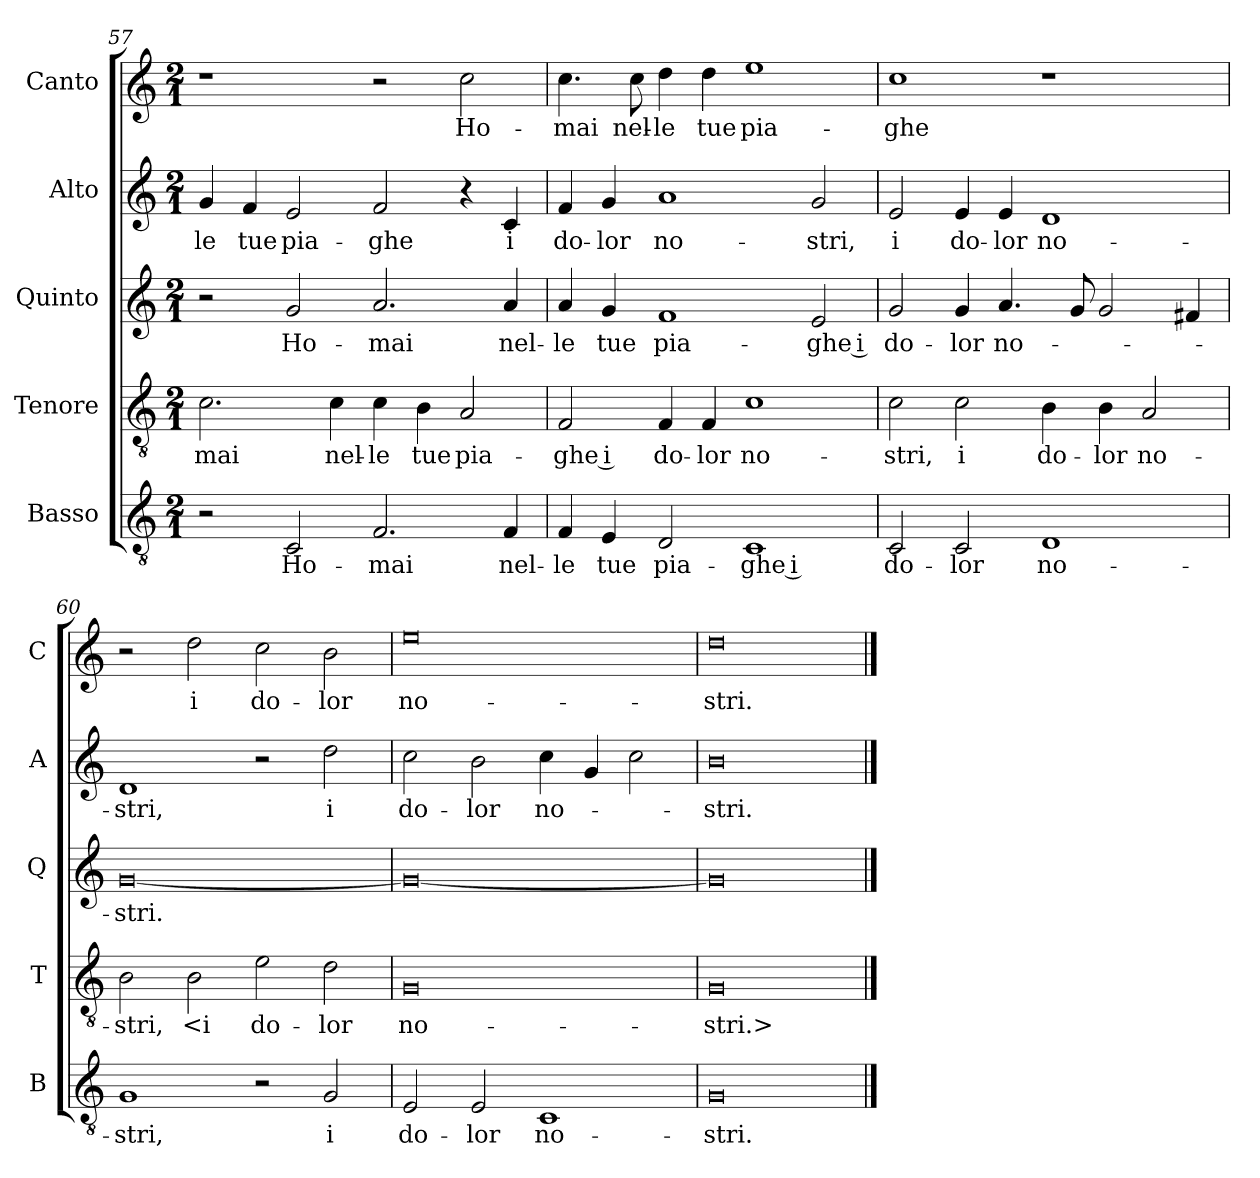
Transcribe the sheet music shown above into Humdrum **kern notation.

**kern	**text	**kern	**text	**kern	**text	**kern	**text	**kern	**text
*part5	*part5	*part4	*part4	*part3	*part3	*part2	*part2	*part1	*part1
*staff5	*staff5	*staff4	*staff4	*staff3	*staff3	*staff2	*staff2	*staff1	*staff1
*I"Basso	*	*I"Tenore	*	*I"Quinto	*	*I"Alto	*	*I"Canto	*
*I'B	*	*I'T	*	*I'Q	*	*I'A	*	*I'C	*
*clefGv2	*	*clefGv2	*	*clefG2	*	*clefG2	*	*clefG2	*
*k[]	*	*k[]	*	*k[]	*	*k[]	*	*k[]	*
*M2/1	*	*M2/1	*	*M2/1	*	*M2/1	*	*M2/1	*
=57	=57	=57	=57	=57	=57	=57	=57	=57	=57
2r	.	2.c	-mai	2r	.	4g	-le	1r	.
.	.	.	.	.	.	4f	tue	.	.
2C	Ho-	.	.	2g	Ho-	2e	pia-	.	.
.	.	4c	nel-	.	.	.	.	.	.
2.F	-mai	4c	-le	2.a	-mai	2f	-ghe	2r	.
.	.	4B	tue	.	.	.	.	.	.
.	.	2A	pia-	.	.	4r	.	2cc	Ho-
4F	nel-	.	.	4a	nel-	4c	i	.	.
=58	=58	=58	=58	=58	=58	=58	=58	=58	=58
4F	-le	2F	-ghe i	4a	-le	4f	do-	4.cc	-mai
4E	tue	.	.	4g	tue	4g	-lor	.	.
.	.	.	.	.	.	.	.	8cc	nel-
2D	pia-	4F	do-	1f	pia-	1a	no-	4dd	-le
.	.	4F	-lor	.	.	.	.	4dd	tue
1C	-ghe i	1c	no-	.	.	.	.	1ee	pia-
.	.	.	.	2e	-ghe i	2g	-stri,	.	.
=59	=59	=59	=59	=59	=59	=59	=59	=59	=59
2C	do-	2c	-stri,	2g	do-	2e	i	1cc	-ghe
2C	-lor	2c	i	4g	-lor	4e	do-	.	.
.	.	.	.	4.a	no-	4e	-lor	.	.
1D	no-	4B	do-	.	.	1d	no-	1r	.
.	.	.	.	8g	.	.	.	.	.
.	.	4B	-lor	2g	.	.	.	.	.
.	.	2A	no-	.	.	.	.	.	.
.	.	.	.	4f#X	.	.	.	.	.
=60	=60	=60	=60	=60	=60	=60	=60	=60	=60
1G	-stri,	2B	-stri,	[0g	-stri.	1d	-stri,	2r	.
.	.	2B	<i	.	.	.	.	2dd	i
2r	.	2e	do-	.	.	2r	.	2cc	do-
2G	i	2d	-lor	.	.	2dd	i	2b	-lor
=61	=61	=61	=61	=61	=61	=61	=61	=61	=61
2E	do-	0G	no-	0g_	.	2cc	do-	0ee	no-
2E	-lor	.	.	.	.	2b	-lor	.	.
1C	no-	.	.	.	.	4cc	no-	.	.
.	.	.	.	.	.	4g	.	.	.
.	.	.	.	.	.	2cc	.	.	.
=62	=62	=62	=62	=62	=62	=62	=62	=62	=62
0G	-stri.	0G	-stri.>	0g]	.	0b	-stri.	0dd	-stri.
==	==	==	==	==	==	==	==	==	==
*-	*-	*-	*-	*-	*-	*-	*-	*-	*-
